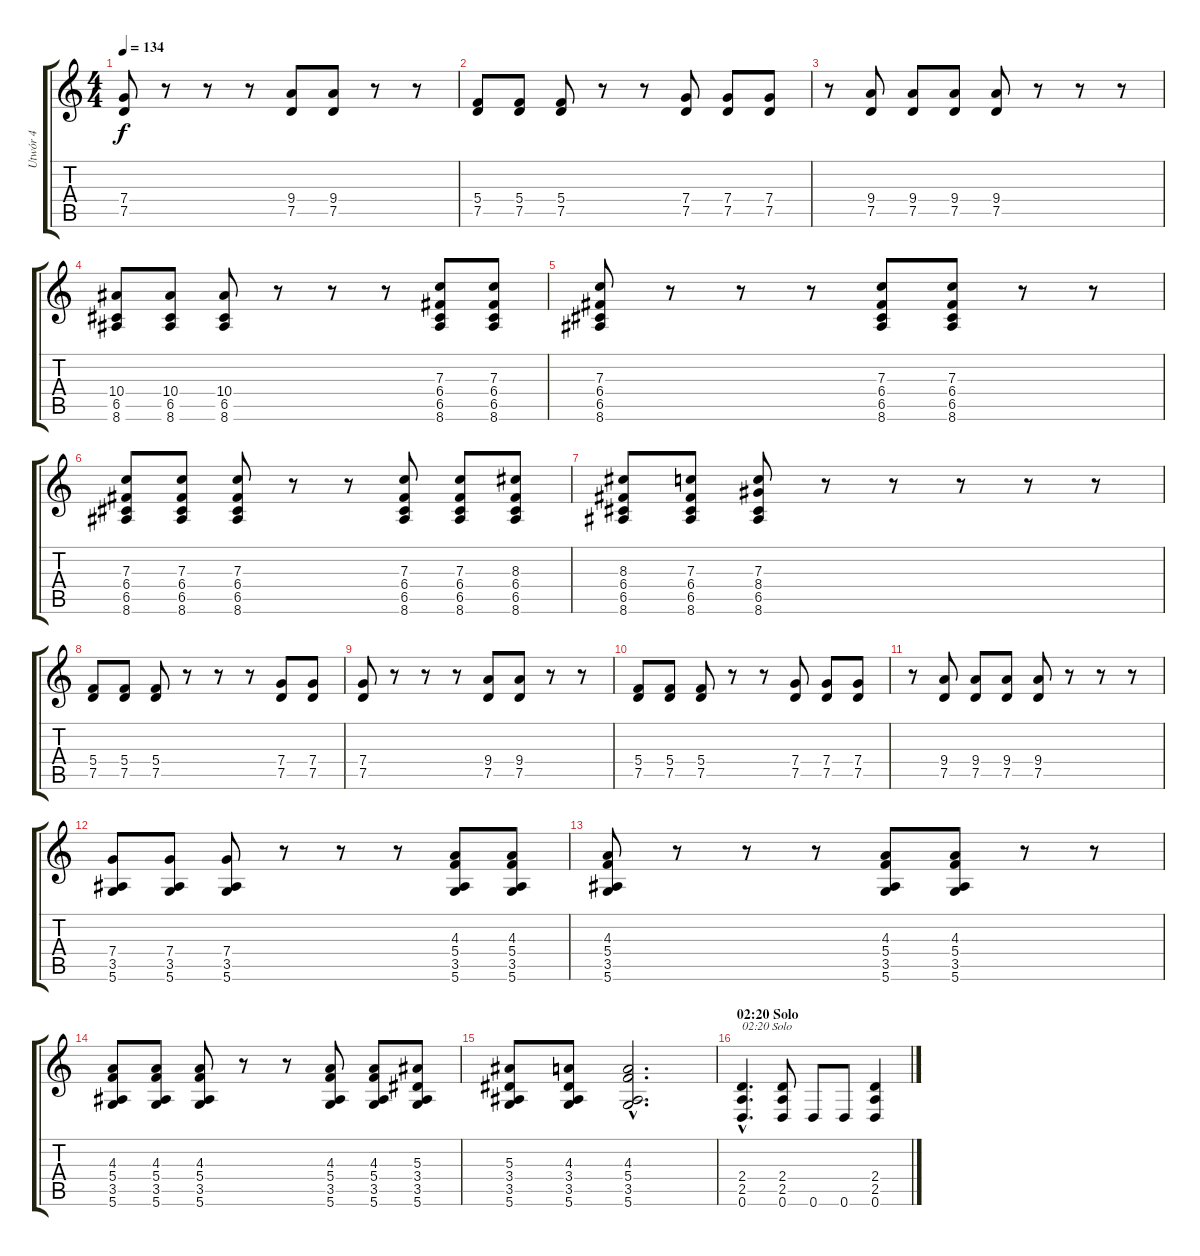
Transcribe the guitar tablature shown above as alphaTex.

\track ("Utwór 4" "Utwór 4") {instrument distortionguitar}
\staff {score tabs}
\tuning (D4 A3 F3 C3 G2 D2) {hide}
\ts (4 4)
\tempo 134
\clef g2
\ks c
(7.4 7.5).8{dy f} r.8 r.8 r.8 (9.4 7.5).8 (9.4 7.5).8 r.8 r.8 |
(5.4 7.5).8 (5.4 7.5).8 (5.4 7.5).8 r.8 r.8 (7.4 7.5).8 (7.4 7.5).8 (7.4 7.5).8 |
r.8 (9.4 7.5).8 (9.4 7.5).8 (9.4 7.5).8 (9.4 7.5).8 r.8 r.8 r.8 |
(10.4 6.5 8.6).8 (10.4 6.5 8.6).8 (10.4 6.5 8.6).8 r.8 r.8 r.8 (7.3 6.4 6.5 8.6).8 (7.3 6.4 6.5 8.6).8 |
(7.3 6.4 6.5 8.6).8 r.8 r.8 r.8 (7.3 6.4 6.5 8.6).8 (7.3 6.4 6.5 8.6).8 r.8 r.8 |
(7.3 6.4 6.5 8.6).8 (7.3 6.4 6.5 8.6).8 (7.3 6.4 6.5 8.6).8 r.8 r.8 (7.3 6.4 6.5 8.6).8 (7.3 6.4 6.5 8.6).8 (8.3 6.4 6.5 8.6).8 |
(8.3 6.4 6.5 8.6).8 (7.3 6.4 6.5 8.6).8 (7.3 8.4 6.5 8.6).8 r.8 r.8 r.8 r.8 r.8 |
(5.4 7.5).8 (5.4 7.5).8 (5.4 7.5).8 r.8 r.8 r.8 (7.4 7.5).8 (7.4 7.5).8 |
(7.4 7.5).8 r.8 r.8 r.8 (9.4 7.5).8 (9.4 7.5).8 r.8 r.8 |
(5.4 7.5).8 (5.4 7.5).8 (5.4 7.5).8 r.8 r.8 (7.4 7.5).8 (7.4 7.5).8 (7.4 7.5).8 |
r.8 (9.4 7.5).8 (9.4 7.5).8 (9.4 7.5).8 (9.4 7.5).8 r.8 r.8 r.8 |
(7.4 3.5 5.6).8 (7.4 3.5 5.6).8 (7.4 3.5 5.6).8 r.8 r.8 r.8 (4.3 5.4 3.5 5.6).8 (4.3 5.4 3.5 5.6).8 |
(4.3 5.4 3.5 5.6).8 r.8 r.8 r.8 (4.3 5.4 3.5 5.6).8 (4.3 5.4 3.5 5.6).8 r.8 r.8 |
(4.3 5.4 3.5 5.6).8 (4.3 5.4 3.5 5.6).8 (4.3 5.4 3.5 5.6).8 r.8 r.8 (4.3 5.4 3.5 5.6).8 (4.3 5.4 3.5 5.6).8 (5.3 3.4 3.5 5.6).8 |
(5.3 3.4 3.5 5.6).8 (4.3 3.4 3.5 5.6).8 (4.3{hac} 5.4{hac} 3.5{hac} 5.6{hac}).2{d} |
\section ("" "02:20 Solo")
(2.4{hac} 2.5{hac} 0.6{hac}).4{d txt "02:20 Solo" volume 12} (2.4 2.5 0.6).8 0.6.8 0.6.8 (2.4 2.5 0.6).4
